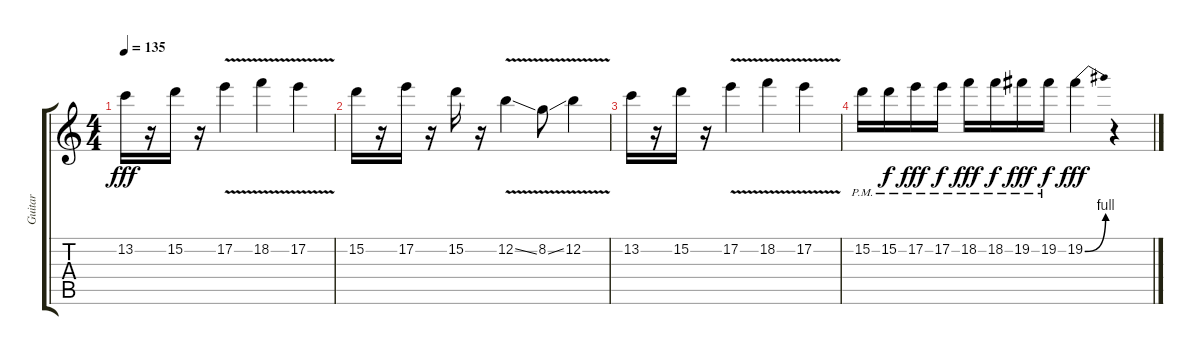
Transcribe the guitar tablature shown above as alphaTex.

\track ("Guitar" "Guitar") {instrument overdrivenguitar}
\staff {score tabs}
\tuning (E4 B3 G3 D3 A2 E2) {hide}
\ts (4 4)
\tempo 135
\clef g2
\ks c
13.2.16{dy fff} r.16 15.2.16 r.16 17.2{v}.4 18.2{v}.4 17.2{v}.4 |
15.2.16 r.16 17.2.16 r.16 15.2.16 r.16 12.2{v ss}.4 8.2{v ss}.8 12.2{v}.4 |
13.2.16 r.16 15.2.16 r.16 17.2{v}.4 18.2{v}.4 17.2{v}.4 |
15.2{pm}.16 15.2{pm}.16{dy f} 17.2{pm}.16{dy fff} 17.2{pm}.16{dy f} 18.2{pm}.16{dy fff} 18.2{pm}.16{dy f} 19.2{pm}.16{dy fff} 19.2{pm}.16{dy f} 19.2{be (bend 0 0 60 4)}.4{dy fff} r.4
